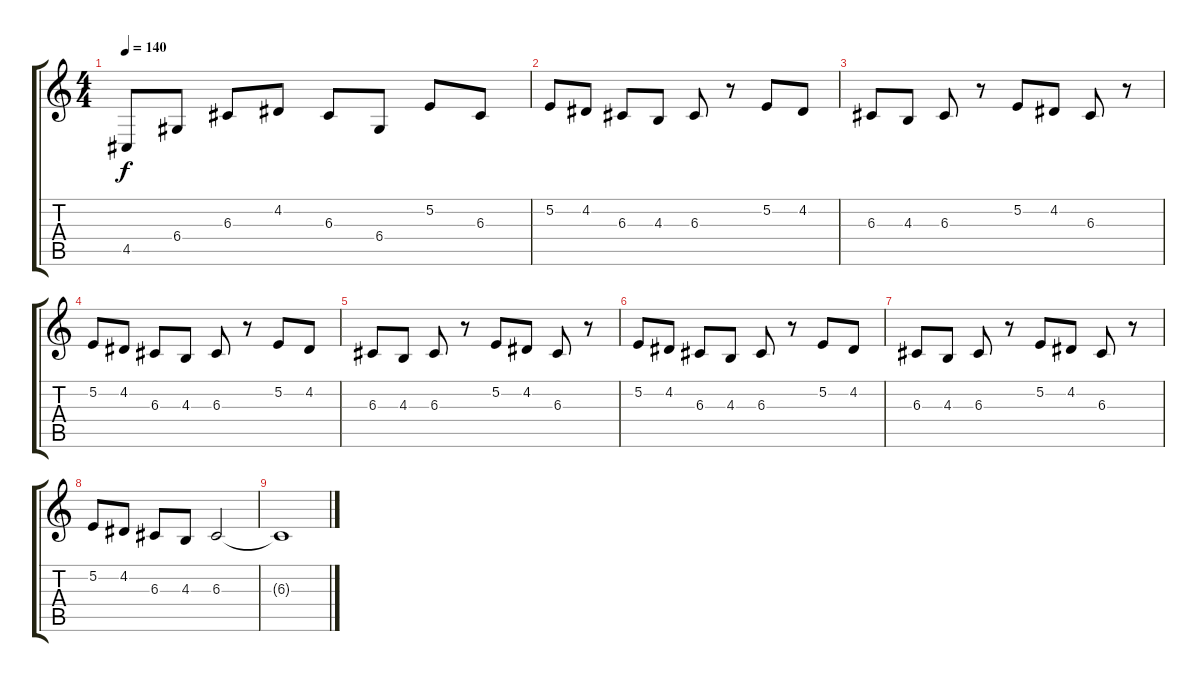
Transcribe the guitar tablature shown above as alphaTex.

\track "" {instrument stringensemble1}
\staff {score tabs}
\tuning (E4 B3 G3 D3 A2 E2) {hide}
\ts (4 4)
\tempo 140
\clef g2
\ks c
4.5.8{dy f} 6.4.8 6.3.8 4.2.8 6.3.8 6.4.8 5.2.8 6.3.8 |
5.2.8 4.2.8 6.3.8 4.3.8 6.3.8 r.8 5.2.8 4.2.8 |
6.3.8 4.3.8 6.3.8 r.8 5.2.8 4.2.8 6.3.8 r.8 |
5.2.8 4.2.8 6.3.8 4.3.8 6.3.8 r.8 5.2.8 4.2.8 |
6.3.8 4.3.8 6.3.8 r.8 5.2.8 4.2.8 6.3.8 r.8 |
5.2.8 4.2.8 6.3.8 4.3.8 6.3.8 r.8 5.2.8 4.2.8 |
6.3.8 4.3.8 6.3.8 r.8 5.2.8 4.2.8 6.3.8 r.8 |
5.2.8 4.2.8 6.3.8 4.3.8 6.3.2 |
6.3{t}.1
